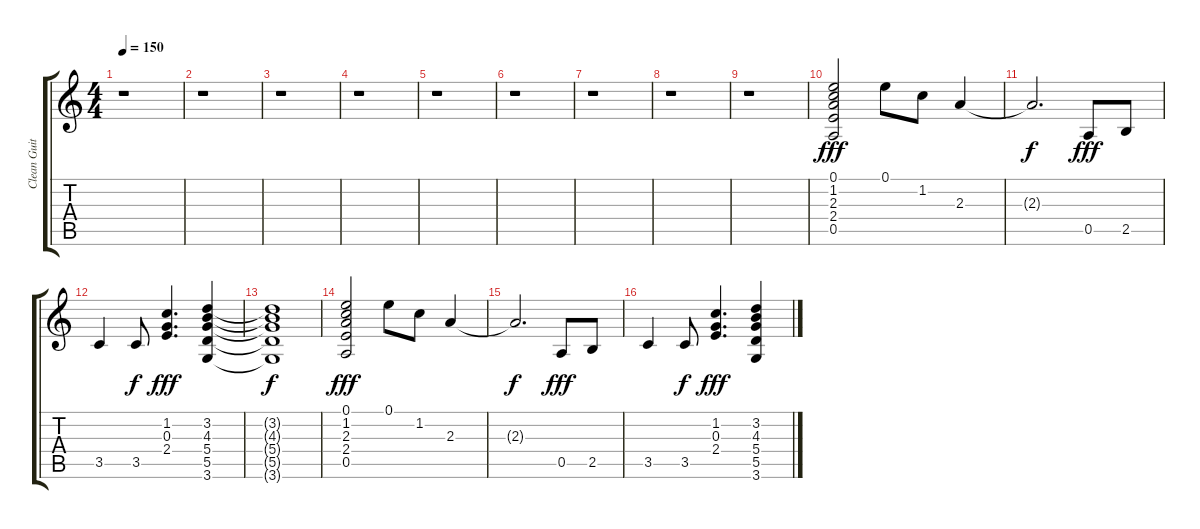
\track ("Clean Guitar" "Clean Guit") {instrument electricguitarclean}
\staff {score tabs}
\tuning (E4 B3 G3 D3 A2 E2) {hide}
\ts (4 4)
\tempo 150
\clef g2
\ks c
r.1{dy f} |
r.1 |
r.1 |
r.1 |
r.1 |
r.1 |
r.1 |
r.1 |
r.1 |
(0.1 1.2 2.3 2.4 0.5).2{dy fff} 0.1.8 1.2.8 2.3.4 |
2.3{t}.2{d dy f} 0.5.8{dy fff} 2.5.8 |
3.5.4 3.5.8{dy f} (1.2 0.3 2.4).4{d dy fff} (3.2 4.3 5.4 5.5 3.6).4 |
(3.2{t} 4.3{t} 5.4{t} 5.5{t} 3.6{t}).1{dy f} |
(0.1 1.2 2.3 2.4 0.5).2{dy fff} 0.1.8 1.2.8 2.3.4 |
2.3{t}.2{d dy f} 0.5.8{dy fff} 2.5.8 |
3.5.4 3.5.8{dy f} (1.2 0.3 2.4).4{d dy fff} (3.2 4.3 5.4 5.5 3.6).4
